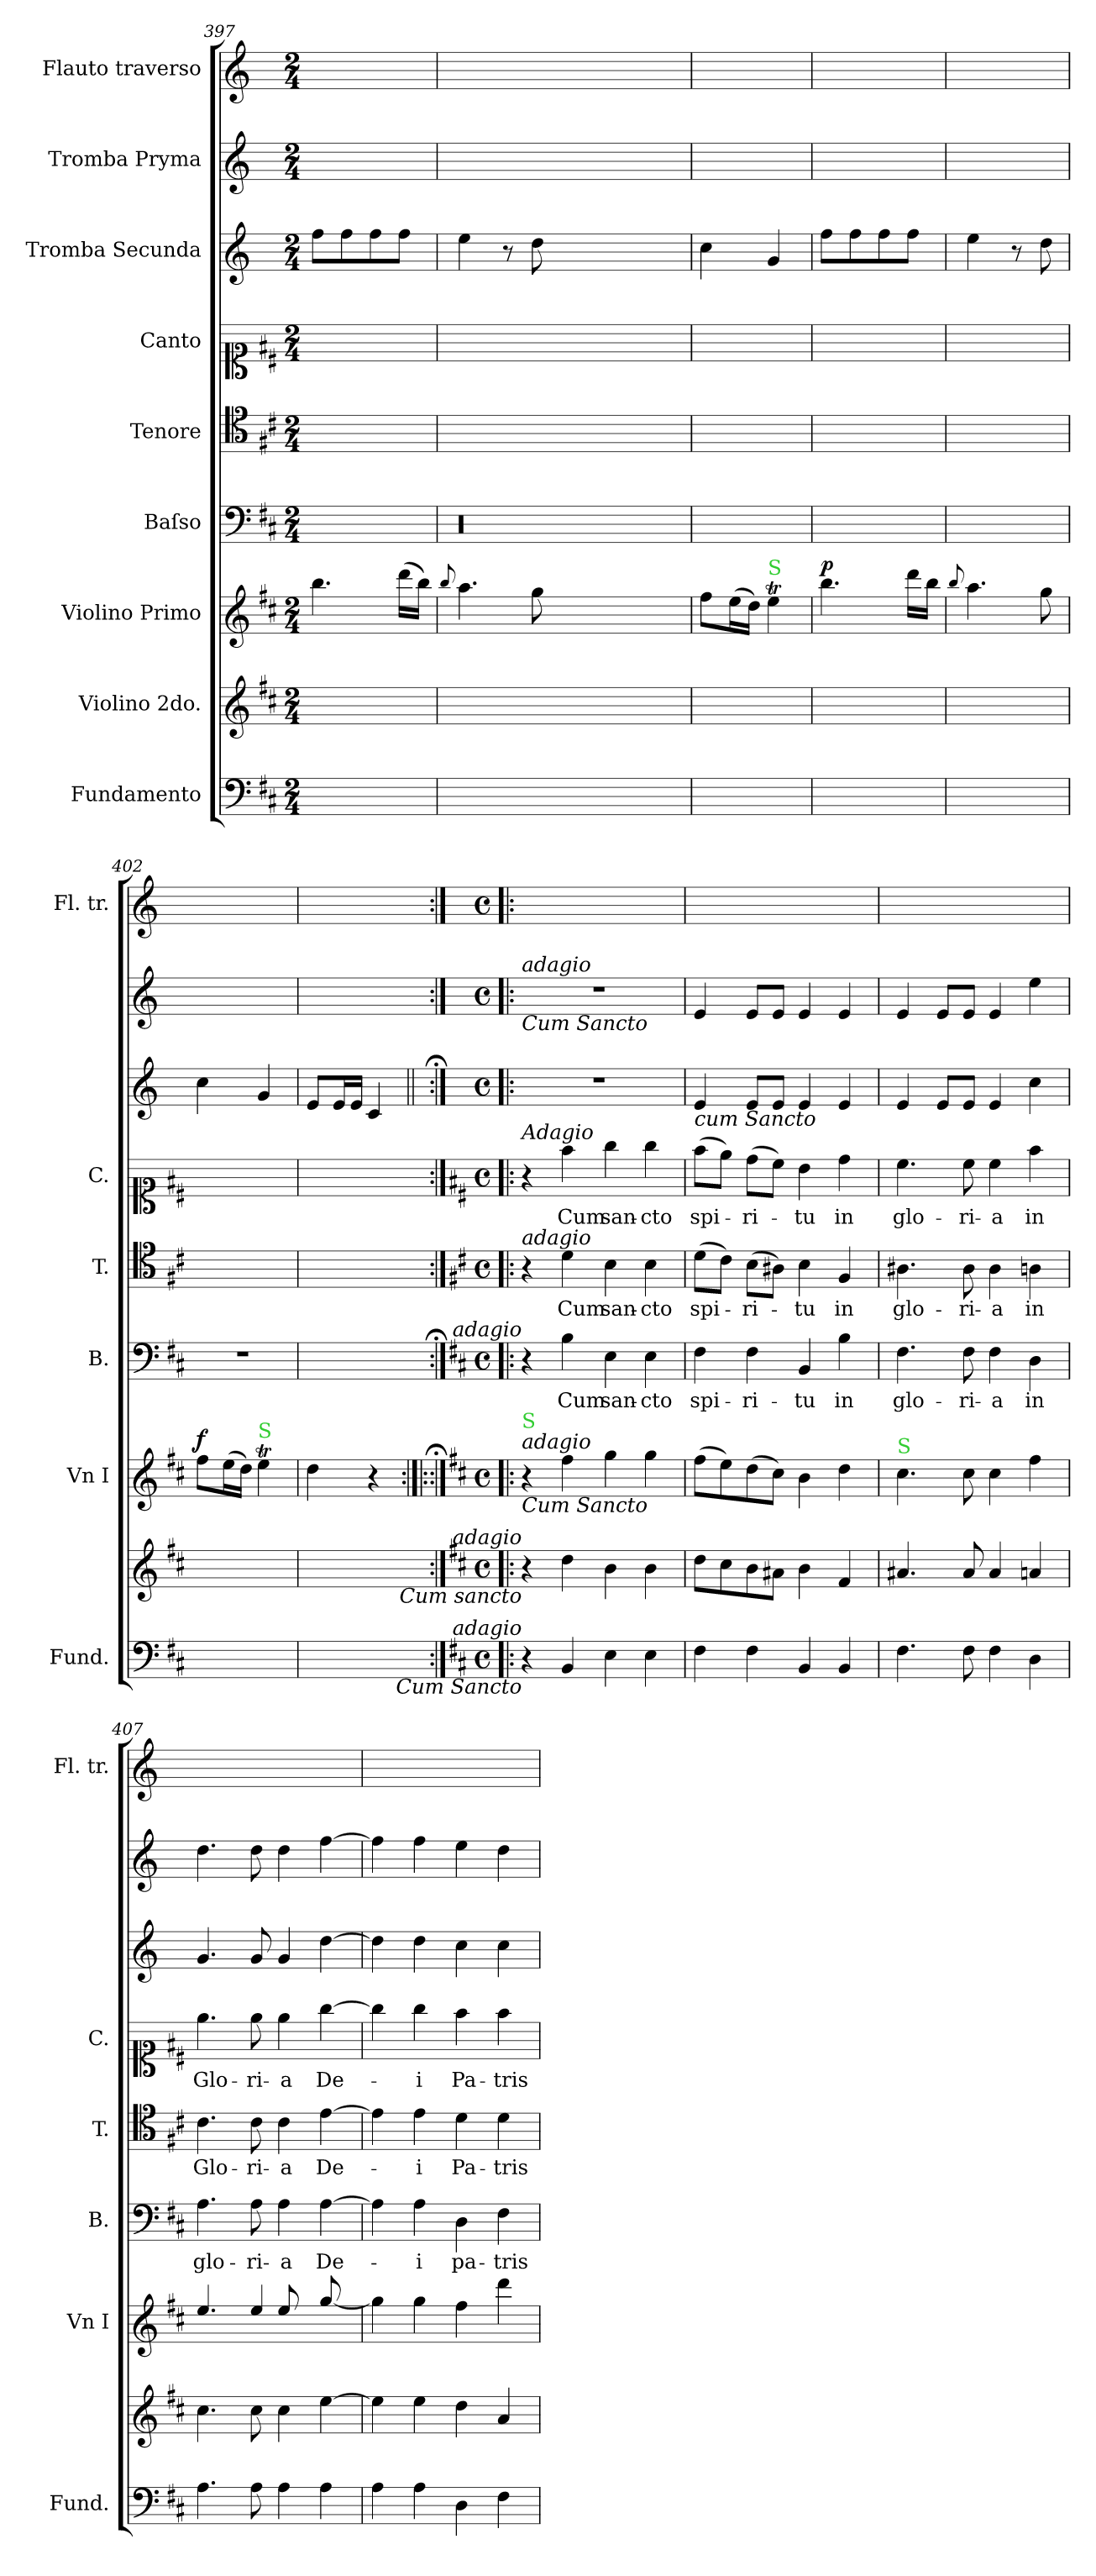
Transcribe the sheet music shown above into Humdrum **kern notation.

**kern	**kern	**kern	**dynam	**kern	**text	**kern	**text	**kern	**text	**kern	**kern	**kern
*part9	*part8	*part7	*part7	*part6	*part6	*part5	*part5	*part4	*part4	*part3	*part2	*part1
*staff9	*staff8	*staff7	*staff7	*staff6	*staff6	*staff5	*staff5	*staff4	*staff4	*staff3	*staff2	*staff1
*I"Fundamento	*I"Violino 2do.	*I"Violino Primo	*	*I"Baſso	*	*I"Tenore	*	*I"Canto	*	*I"Tromba Secunda	*I"Tromba Pryma	*I"Flauto traverso
*I'Fund.	*	*I'Vn I	*	*I'B.	*	*I'T.	*	*I'C.	*	*	*	*I'Fl. tr.
*clefF4	*clefG2	*clefG2	*	*clefF4	*	*clefC4	*	*clefC1	*	*clefG2	*clefG2	*clefG2
*	*	*	*	*	*	*	*	*	*	*ITrd-1c-2	*ITrd-1c-2	*
*k[f#c#]	*k[f#c#]	*k[f#c#]	*	*k[f#c#]	*	*k[f#c#]	*	*k[f#c#]	*	*k[f#c#]	*k[f#c#]	*k[]
*M2/4	*M2/4	*M2/4	*	*M2/4	*	*M2/4	*	*M2/4	*	*M2/4	*M2/4	*M2/4
=397	=397	=397	=397	=397	=397	=397	=397	=397	=397	=397	=397	=397
2ryy	2ryy	4.bb\	.	2ryy	.	2ryy	.	2ryy	.	8gg\L	2ryy	2ryy
.	.	.	.	.	.	.	.	.	.	8gg\	.	.
.	.	.	.	.	.	.	.	.	.	8gg\	.	.
.	.	(16ddd\LL	.	.	.	.	.	.	.	8gg\J	.	.
.	.	16bb\JJ)	.	.	.	.	.	.	.	.	.	.
=398	=398	=398	=398	=398	=398	=398	=398	=398	=398	=398	=398	=398
.	.	8qqbb/	.	.	.	.	.	.	.	.	.	.
!	!	!	!	!LO:N:vis=00	!	!	!	!	!	!	!	!
2ryy	2ryy	4.aa\	.	0r	.	2ryy	.	2ryy	.	4ff#\	2ryy	2ryy
.	.	.	.	.	.	.	.	.	.	8r	.	.
.	.	8gg\	.	.	.	.	.	.	.	8ee\	.	.
1.ryy	1.ryy	1.ryy	.	.	.	1.ryy	.	1.ryy	.	1.ryy	1.ryy	1.ryy
=399	=399	=399	=399	=399	=399	=399	=399	=399	=399	=399	=399	=399
2ryy	2ryy	8ff#\L	.	2ryy	.	2ryy	.	2ryy	.	4dd\	2ryy	2ryy
.	.	(16ee\L	.	.	.	.	.	.	.	.	.	.
.	.	16dd\JJ)	.	.	.	.	.	.	.	.	.	.
!	!	!LO:TX:a:color=limegreen:t=S	!	!	!	!	!	!	!	!	!	!
.	.	4eeT\	.	.	.	.	.	.	.	4a/	.	.
=400	=400	=400	=400	=400	=400	=400	=400	=400	=400	=400	=400	=400
!	!	!	!LO:DY:a	!	!	!	!	!	!	!	!	!
2ryy	2ryy	4.bb\	p	2ryy	.	2ryy	.	2ryy	.	8gg\L	2ryy	2ryy
.	.	.	.	.	.	.	.	.	.	8gg\	.	.
.	.	.	.	.	.	.	.	.	.	8gg\	.	.
.	.	16ddd\LL	.	.	.	.	.	.	.	8gg\J	.	.
.	.	16bb\JJ	.	.	.	.	.	.	.	.	.	.
=401	=401	=401	=401	=401	=401	=401	=401	=401	=401	=401	=401	=401
.	.	8qqbb/	.	.	.	.	.	.	.	.	.	.
2ryy	2ryy	4.aa\	.	2ryy	.	2ryy	.	2ryy	.	4ff#\	2ryy	2ryy
.	.	.	.	.	.	.	.	.	.	8r	.	.
.	.	8gg\	.	.	.	.	.	.	.	8ee\	.	.
=402	=402	=402	=402	=402	=402	=402	=402	=402	=402	=402	=402	=402
!	!	!	!LO:DY:a	!LO:N:vis=0	!	!	!	!	!	!	!	!
2ryy	2ryy	8ff#\L	f	2r	.	2ryy	.	2ryy	.	4dd\	2ryy	2ryy
.	.	(16ee\L	.	.	.	.	.	.	.	.	.	.
.	.	16dd\JJ)	.	.	.	.	.	.	.	.	.	.
!	!	!LO:TX:a:color=limegreen:t=S	!	!	!	!	!	!	!	!	!	!
.	.	4eeT\	.	.	.	.	.	.	.	4a/	.	.
=403	=403	=403	=403	=403	=403	=403	=403	=403	=403	=403	=403	=403
2ryy	2ryy	4dd\	.	2ryy	.	2ryy	.	2ryy	.	8f#/L	2ryy	2ryy
.	.	.	.	.	.	.	.	.	.	16f#/L	.	.
.	.	.	.	.	.	.	.	.	.	16f#/JJ	.	.
.	.	4r	.	.	.	.	.	.	.	4d/	.	.
=404||	=404||	=404:|!|:;	=404||	=404||;	=404||	=404||	=404||	=404||	=404||	=404||;	=404||	=404||
*k[f#c#]	*k[f#c#]	*k[f#c#]	*	*k[f#c#]	*	*k[f#c#]	*	*k[f#c#]	*	*k[f#c#]	*k[f#c#]	*
*M4/4	*M4/4	*M4/4	*	*M4/4	*	*M4/4	*	*M4/4	*	*M4/4	*M4/4	*M4/4
*met(c)	*met(c)	*met(c)	*	*met(c)	*	*met(c)	*	*met(c)	*	*met(c)	*met(c)	*met(c)
!	!	!	!	!	!	!	!	!	!	!	!LO:TX:b:i:t=Cum Sancto	!
!	!	!	!	!	!	!	!	!	!	!	!LO:TX:a:i:t=adagio	!
!	!	!	!	!	!	!	!	!LO:TX:a:i:t=Adagio	!	!	!	!
!	!	!	!	!	!	!LO:TX:a:i:t=adagio	!	!	!	!	!	!
!	!	!	!	!LO:TX:a:i:rj:t=adagio	!	!	!	!	!	!	!	!
!	!	!LO:TX:a:i:t=adagio	!	!	!	!	!	!	!	!	!	!
!	!	!LO:TX:b:i:t=Cum Sancto	!	!	!	!	!	!	!	!	!	!
!	!	!LO:TX:a:color=limegreen:t=S	!	!	!	!	!	!	!	!	!	!
!	!LO:TX:b:i:rj:t=Cum sancto	!	!	!	!	!	!	!	!	!	!	!
!	!LO:TX:a:i:rj:t=adagio	!	!	!	!	!	!	!	!	!	!	!
!LO:TX:b:i:rj:t=Cum Sancto	!	!	!	!	!	!	!	!	!	!	!	!
!LO:TX:a:i:rj:t=adagio	!	!	!	!	!	!	!	!	!	!	!	!
4r	4r	4r	.	4r	.	4r	.	4r	.	1r	1r	1ryy
4BB/	4dd\	4ff#\	.	4B\	Cum	4d\	Cum	4ff#\	Cum	.	.	.
4E\	4b\	4gg\	.	4E\	san-	4B\	san-	4gg\	san-	.	.	.
4E\	4b\	4gg\	.	4E\	-cto	4B\	-cto	4gg\	-cto	.	.	.
=405	=405	=405	=405	=405	=405	=405	=405	=405	=405	=405	=405	=405
!	!	!	!	!	!	!	!	!	!	!LO:TX:b:i:t=cum Sancto	!	!
4F#\	8dd\L	(8ff#\L	.	4F#\	spi-	(8d\L	spi-	(8ff#\L	spi-	4f#/	4f#/	1ryy
.	8cc#\	8ee\)	.	.	.	8c#\J)	.	8ee\J)	.	.	.	.
4F#\	8b\	(8dd\	.	4F#\	-ri-	(8B\L	-ri-	(8dd\L	-ri-	8f#/L	8f#/L	.
.	8a#X\J	8cc#\J)	.	.	.	8A#X\J)	.	8cc#\J)	.	8f#/J	8f#/J	.
4BB/	4b\	4b\	.	4BB/	-tu	4B\	-tu	4b\	-tu	4f#/	4f#/	.
4BB/	4f#/	4dd\	.	4B\	in	4F#/	in	4dd\	in	4f#/	4f#/	.
=406	=406	=406	=406	=406	=406	=406	=406	=406	=406	=406	=406	=406
!	!	!LO:TX:a:color=limegreen:t=S	!	!	!	!	!	!	!	!	!	!
4.F#\	4.a#X/	4.cc#\	.	4.F#\	glo-	4.A#X\	glo-	4.cc#\	glo-	4f#/	4f#/	1ryy
.	.	.	.	.	.	.	.	.	.	8f#/L	8f#/L	.
8F#\	8a#/	8cc#\	.	8F#\	-ri-	8A#\	-ri-	8cc#\	-ri-	8f#/J	8f#/J	.
4F#\	4a#/	4cc#\	.	4F#\	-a	4A#\	-a	4cc#\	-a	4f#/	4f#/	.
4D\	4an/	4ff#\	.	4D\	in	4An\	in	4ff#\	in	4dd\	4ff#\	.
=407	=407	=407	=407	=407	=407	=407	=407	=407	=407	=407	=407	=407
4.A\	4.cc#\	4.ee/	.	4.A\	glo-	4.c#\	Glo-	4.ee\	Glo-	4.a/	4.ee\	1ryy
!	!	!LO:N:vis=4	!	!	!	!	!	!	!	!	!	!
8A\	8cc#\	8ee/	.	8A\	-ri-	8c#\	-ri-	8ee\	-ri-	8a/	8ee\	.
!	!	!LO:N:vis=8	!	!	!	!	!	!	!	!	!	!
4A\	4cc#\	4ee/	.	4A\	-a	4c#\	-a	4ee\	-a	4a/	4ee\	.
!	!	!LO:N:vis=8	!	!	!	!	!	!	!	!	!	!
4A\	[4ee\	[4gg/	.	[4A\	De-	[4e\	De-	[4gg\	De-	[4ee\	[4gg\	.
=408	=408	=408	=408	=408	=408	=408	=408	=408	=408	=408	=408	=408
4A\	4ee\]	4gg\]	.	4A\]	.	4e\]	.	4gg\]	.	4ee\]	4gg\]	1ryy
4A\	4ee\	4gg\	.	4A\	-i	4e\	-i	4gg\	-i	4ee\	4gg\	.
4D\	4dd\	4ff#\	.	4D\	pa-	4d\	Pa-	4ff#\	Pa-	4dd\	4ff#\	.
4F#\	4a/	4ddd\	.	4F#\	-tris	4d\	-tris	4ff#\	-tris	4dd\	4ee\	.
=	=	=	=	=	=	=	=	=	=	=	=	=
*-	*-	*-	*-	*-	*-	*-	*-	*-	*-	*-	*-	*-
